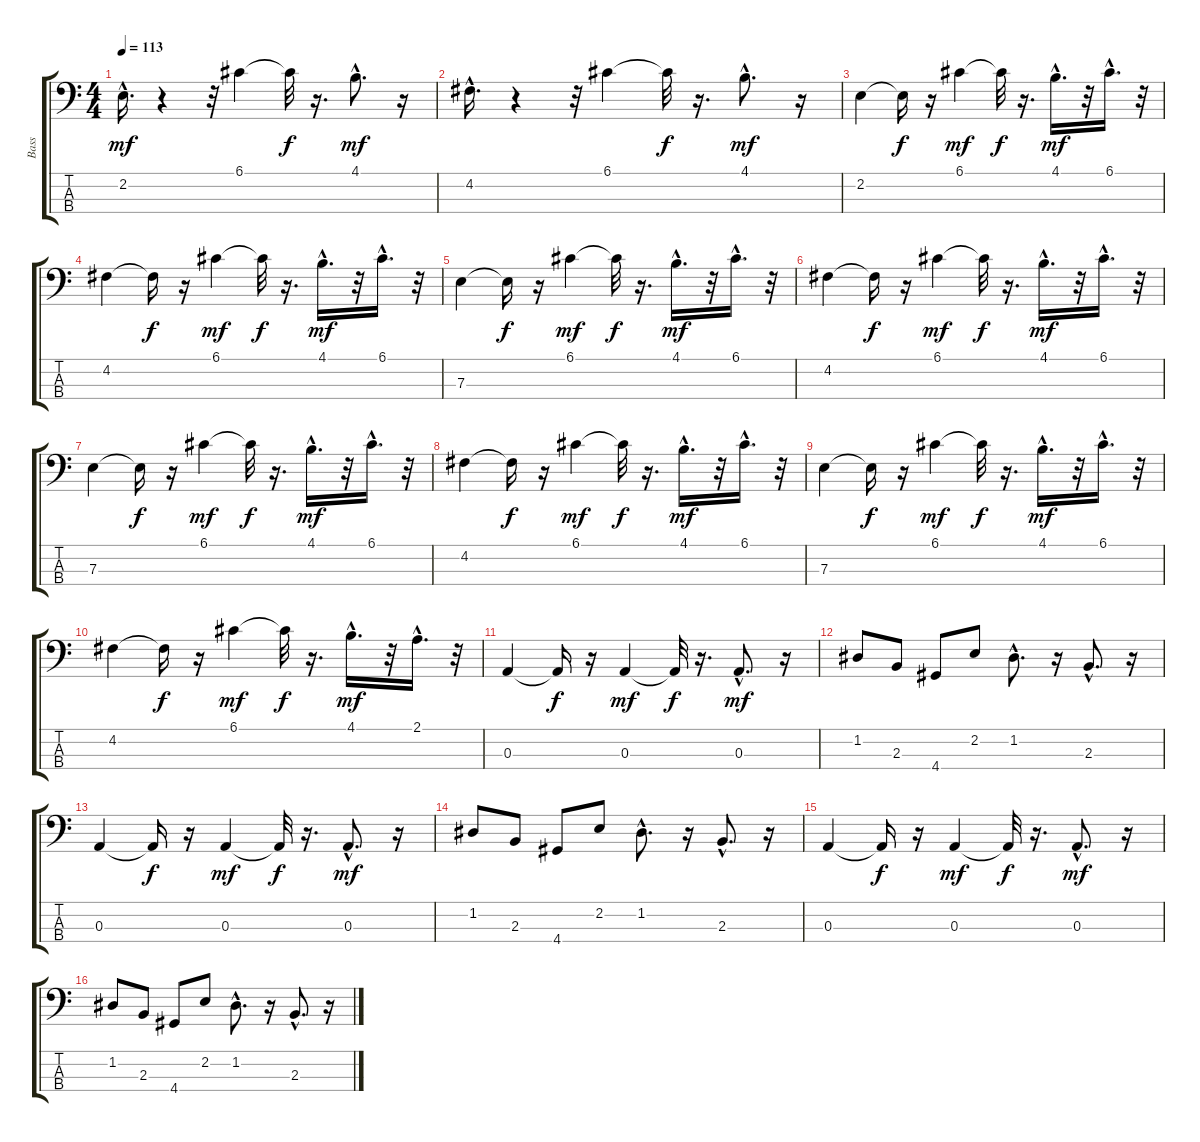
\track ("Bass" "Bass") {instrument fretlessbass}
\staff {score tabs}
\tuning (G2 D2 A1 E1) {hide}
\ts (4 4)
\tempo 113
\clef f4
\ks c
2.2{hac}.16{d dy mf} r.4 r.32 6.1.4 6.1{t}.32{dy f} r.16{d} 4.1{hac}.8{d dy mf} r.16 |
4.2{hac}.16{d} r.4 r.32 6.1.4 6.1{t}.32{dy f} r.16{d} 4.1{hac}.8{d dy mf} r.16 |
2.2.4 2.2{t}.16{dy f} r.16 6.1.4{dy mf} 6.1{t}.32{dy f} r.16{d} 4.1{hac}.16{d dy mf} r.32 6.1{hac}.16{d} r.32 |
4.2.4 4.2{t}.16{dy f} r.16 6.1.4{dy mf} 6.1{t}.32{dy f} r.16{d} 4.1{hac}.16{d dy mf} r.32 6.1{hac}.16{d} r.32 |
7.3.4 7.3{t}.16{dy f} r.16 6.1.4{dy mf} 6.1{t}.32{dy f} r.16{d} 4.1{hac}.16{d dy mf} r.32 6.1{hac}.16{d} r.32 |
4.2.4 4.2{t}.16{dy f} r.16 6.1.4{dy mf} 6.1{t}.32{dy f} r.16{d} 4.1{hac}.16{d dy mf} r.32 6.1{hac}.16{d} r.32 |
7.3.4 7.3{t}.16{dy f} r.16 6.1.4{dy mf} 6.1{t}.32{dy f} r.16{d} 4.1{hac}.16{d dy mf} r.32 6.1{hac}.16{d} r.32 |
4.2.4 4.2{t}.16{dy f} r.16 6.1.4{dy mf} 6.1{t}.32{dy f} r.16{d} 4.1{hac}.16{d dy mf} r.32 6.1{hac}.16{d} r.32 |
7.3.4 7.3{t}.16{dy f} r.16 6.1.4{dy mf} 6.1{t}.32{dy f} r.16{d} 4.1{hac}.16{d dy mf} r.32 6.1{hac}.16{d} r.32 |
4.2.4 4.2{t}.16{dy f} r.16 6.1.4{dy mf} 6.1{t}.32{dy f} r.16{d} 4.1{hac}.16{d dy mf} r.32 2.1{hac}.16{d} r.32 |
0.3.4 0.3{t}.16{dy f} r.16 0.3.4{dy mf} 0.3{t}.32{dy f} r.16{d} 0.3{hac}.8{d dy mf} r.16 |
1.2.8 2.3.8 4.4.8 2.2.8 1.2{hac}.8{d} r.16 2.3{hac}.8{d} r.16 |
0.3.4 0.3{t}.16{dy f} r.16 0.3.4{dy mf} 0.3{t}.32{dy f} r.16{d} 0.3{hac}.8{d dy mf} r.16 |
1.2.8 2.3.8 4.4.8 2.2.8 1.2{hac}.8{d} r.16 2.3{hac}.8{d} r.16 |
0.3.4 0.3{t}.16{dy f} r.16 0.3.4{dy mf} 0.3{t}.32{dy f} r.16{d} 0.3{hac}.8{d dy mf} r.16 |
1.2.8 2.3.8 4.4.8 2.2.8 1.2{hac}.8{d} r.16 2.3{hac}.8{d} r.16
